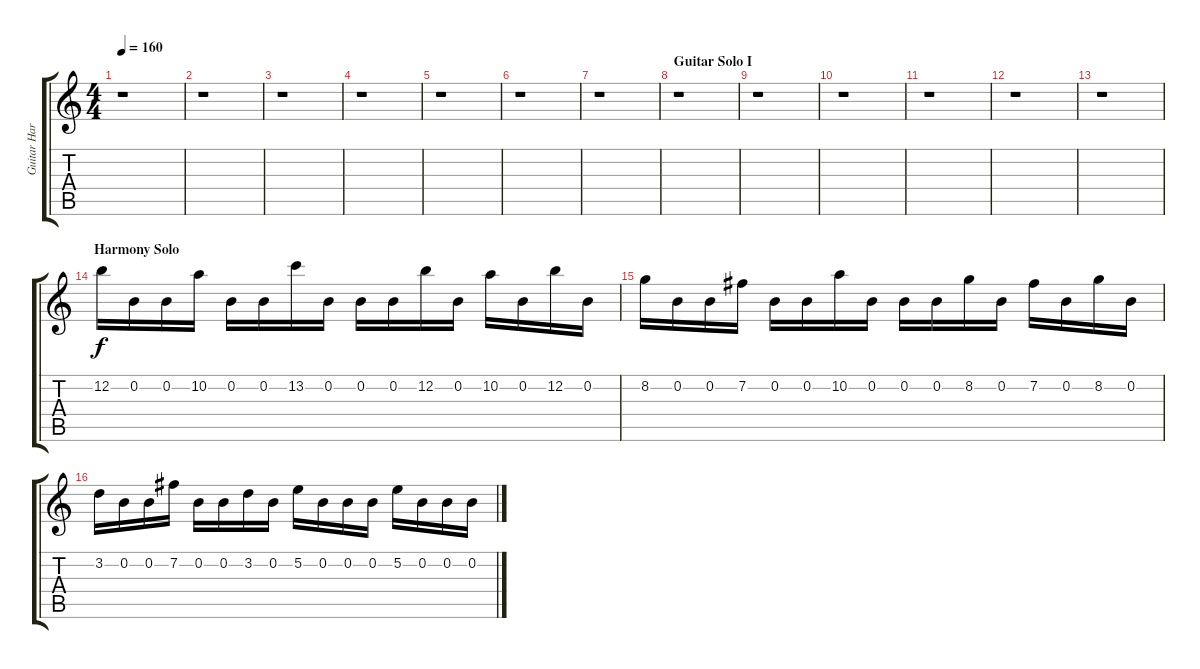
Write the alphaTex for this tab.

\track ("Guitar Harmony" "Guitar Har") {instrument overdrivenguitar}
\staff {score tabs}
\tuning (E4 B3 G3 D3 A2 E2) {hide}
\ts (4 4)
\tempo 160
\clef g2
\ks c
r.1{dy f} |
r.1 |
r.1 |
r.1 |
r.1 |
r.1 |
r.1 |
\section ("" "Guitar Solo I")
r.1 |
r.1 |
r.1 |
r.1 |
r.1 |
r.1 |
\section ("" "Harmony Solo")
12.2.16 0.2.16 0.2.16 10.2.16 0.2.16 0.2.16 13.2.16 0.2.16 0.2.16 0.2.16 12.2.16 0.2.16 10.2.16 0.2.16 12.2.16 0.2.16 |
8.2.16 0.2.16 0.2.16 7.2.16 0.2.16 0.2.16 10.2.16 0.2.16 0.2.16 0.2.16 8.2.16 0.2.16 7.2.16 0.2.16 8.2.16 0.2.16 |
3.2.16 0.2.16 0.2.16 7.2.16 0.2.16 0.2.16 3.2.16 0.2.16 5.2.16 0.2.16 0.2.16 0.2.16 5.2.16 0.2.16 0.2.16 0.2.16
